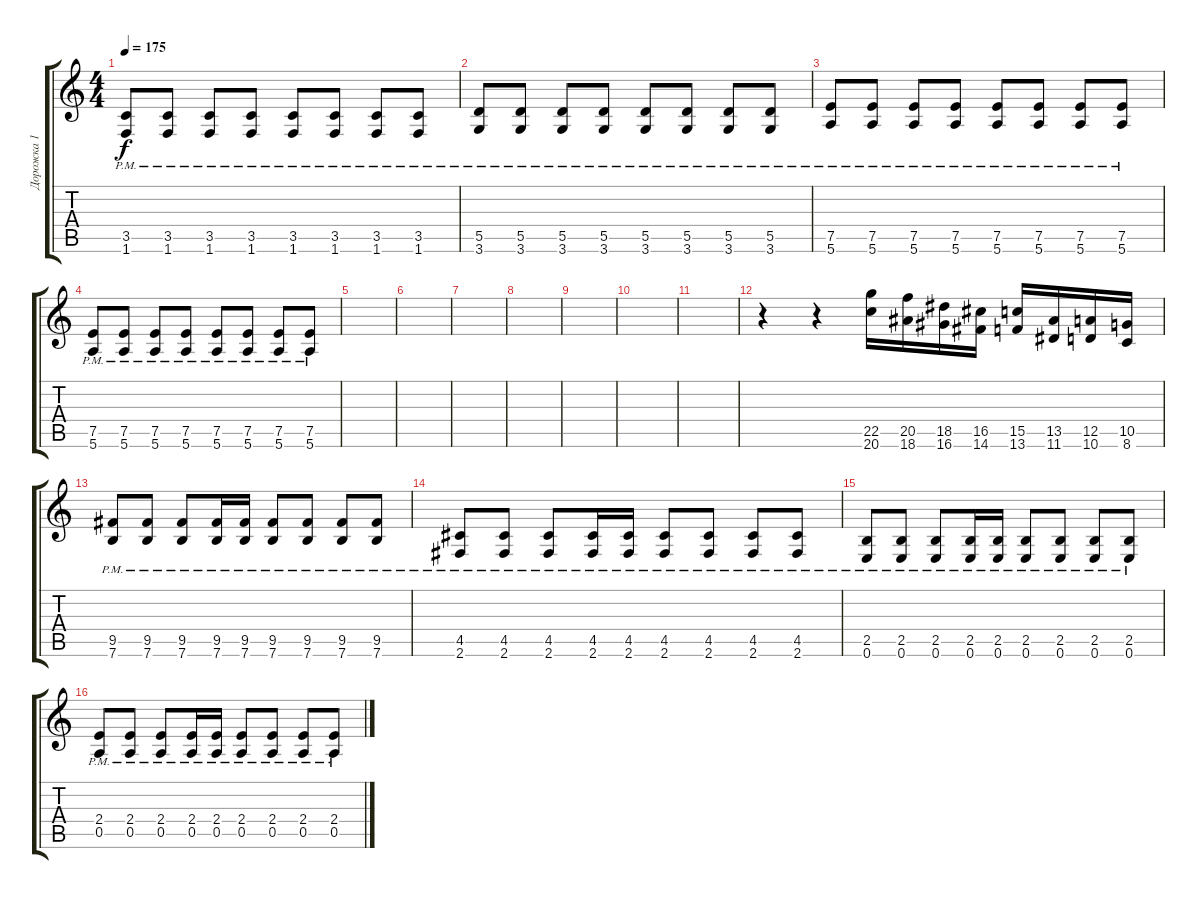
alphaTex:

\track ("Дорожка 1" "Дорожка 1") {instrument overdrivenguitar}
\staff {score tabs}
\tuning (E4 B3 G3 D3 A2 E2) {hide}
\ts (4 4)
\tempo 175
\clef g2
\ks c
(3.5{pm} 1.6{pm}).8{dy f} (3.5{pm} 1.6{pm}).8 (3.5{pm} 1.6{pm}).8 (3.5{pm} 1.6{pm}).8 (3.5{pm} 1.6{pm}).8 (3.5{pm} 1.6{pm}).8 (3.5{pm} 1.6{pm}).8 (3.5{pm} 1.6{pm}).8 |
(5.5{pm} 3.6{pm}).8 (5.5{pm} 3.6{pm}).8 (5.5{pm} 3.6{pm}).8 (5.5{pm} 3.6{pm}).8 (5.5{pm} 3.6{pm}).8 (5.5{pm} 3.6{pm}).8 (5.5{pm} 3.6{pm}).8 (5.5{pm} 3.6{pm}).8 |
(7.5{pm} 5.6{pm}).8 (7.5{pm} 5.6{pm}).8 (7.5{pm} 5.6{pm}).8 (7.5{pm} 5.6{pm}).8 (7.5{pm} 5.6{pm}).8 (7.5{pm} 5.6{pm}).8 (7.5{pm} 5.6{pm}).8 (7.5{pm} 5.6{pm}).8 |
(7.5{pm} 5.6{pm}).8 (7.5{pm} 5.6{pm}).8 (7.5{pm} 5.6{pm}).8 (7.5{pm} 5.6{pm}).8 (7.5{pm} 5.6{pm}).8 (7.5{pm} 5.6{pm}).8 (7.5{pm} 5.6{pm}).8 (7.5{pm} 5.6{pm}).8 |
|
|
|
|
|
|
|
r.4 r.4 (22.5 20.6).16 (20.5 18.6).16 (18.5 16.6).16 (16.5 14.6).16 (15.5 13.6).16 (13.5 11.6).16 (12.5 10.6).16 (10.5 8.6).16 |
(9.5{pm} 7.6{pm}).8 (9.5{pm} 7.6{pm}).8 (9.5{pm} 7.6{pm}).8 (9.5{pm} 7.6{pm}).16 (9.5{pm} 7.6{pm}).16 (9.5{pm} 7.6{pm}).8 (9.5{pm} 7.6{pm}).8 (9.5{pm} 7.6{pm}).8 (9.5{pm} 7.6{pm}).8 |
(4.5{pm} 2.6{pm}).8 (4.5{pm} 2.6{pm}).8 (4.5{pm} 2.6{pm}).8 (4.5{pm} 2.6{pm}).16 (4.5{pm} 2.6{pm}).16 (4.5{pm} 2.6{pm}).8 (4.5{pm} 2.6{pm}).8 (4.5{pm} 2.6{pm}).8 (4.5{pm} 2.6{pm}).8 |
(2.5{pm} 0.6{pm}).8 (2.5{pm} 0.6{pm}).8 (2.5{pm} 0.6{pm}).8 (2.5{pm} 0.6{pm}).16 (2.5{pm} 0.6{pm}).16 (2.5{pm} 0.6{pm}).8 (2.5{pm} 0.6{pm}).8 (2.5{pm} 0.6{pm}).8 (2.5{pm} 0.6{pm}).8 |
(2.4{pm} 0.5{pm}).8 (2.4{pm} 0.5{pm}).8 (2.4{pm} 0.5{pm}).8 (2.4{pm} 0.5{pm}).16 (2.4{pm} 0.5{pm}).16 (2.4{pm} 0.5{pm}).8 (2.4{pm} 0.5{pm}).8 (2.4{pm} 0.5{pm}).8 (2.4{pm} 0.5{pm}).8
